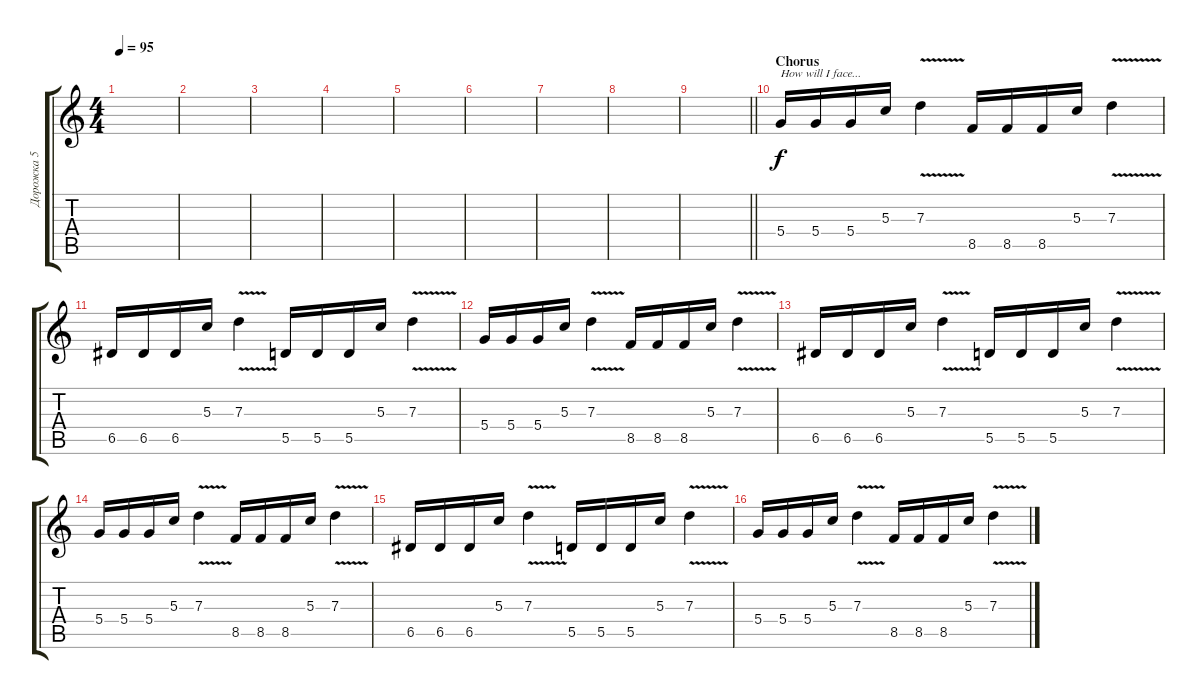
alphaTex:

\track ("Дорожка 5" "Дорожка 5") {instrument distortionguitar}
\staff {score tabs}
\tuning (E4 B3 G3 D3 A2 E2) {hide}
\ts (4 4)
\tempo 95
\clef g2
\ks c
|
|
|
|
|
|
|
|
\barLineRight lightlight
|
\section ("" "Chorus")
5.4.16{txt "How will I face..."} 5.4.16 5.4.16 5.3.16 7.3{v}.4 8.5.16 8.5.16 8.5.16 5.3.16 7.3{v}.4 |
6.5.16 6.5.16 6.5.16 5.3.16 7.3{v}.4 5.5.16 5.5.16 5.5.16 5.3.16 7.3{v}.4 |
5.4.16 5.4.16 5.4.16 5.3.16 7.3{v}.4 8.5.16 8.5.16 8.5.16 5.3.16 7.3{v}.4 |
6.5.16 6.5.16 6.5.16 5.3.16 7.3{v}.4 5.5.16 5.5.16 5.5.16 5.3.16 7.3{v}.4 |
5.4.16 5.4.16 5.4.16 5.3.16 7.3{v}.4 8.5.16 8.5.16 8.5.16 5.3.16 7.3{v}.4 |
6.5.16 6.5.16 6.5.16 5.3.16 7.3{v}.4 5.5.16 5.5.16 5.5.16 5.3.16 7.3{v}.4 |
5.4.16 5.4.16 5.4.16 5.3.16 7.3{v}.4 8.5.16 8.5.16 8.5.16 5.3.16 7.3{v}.4
